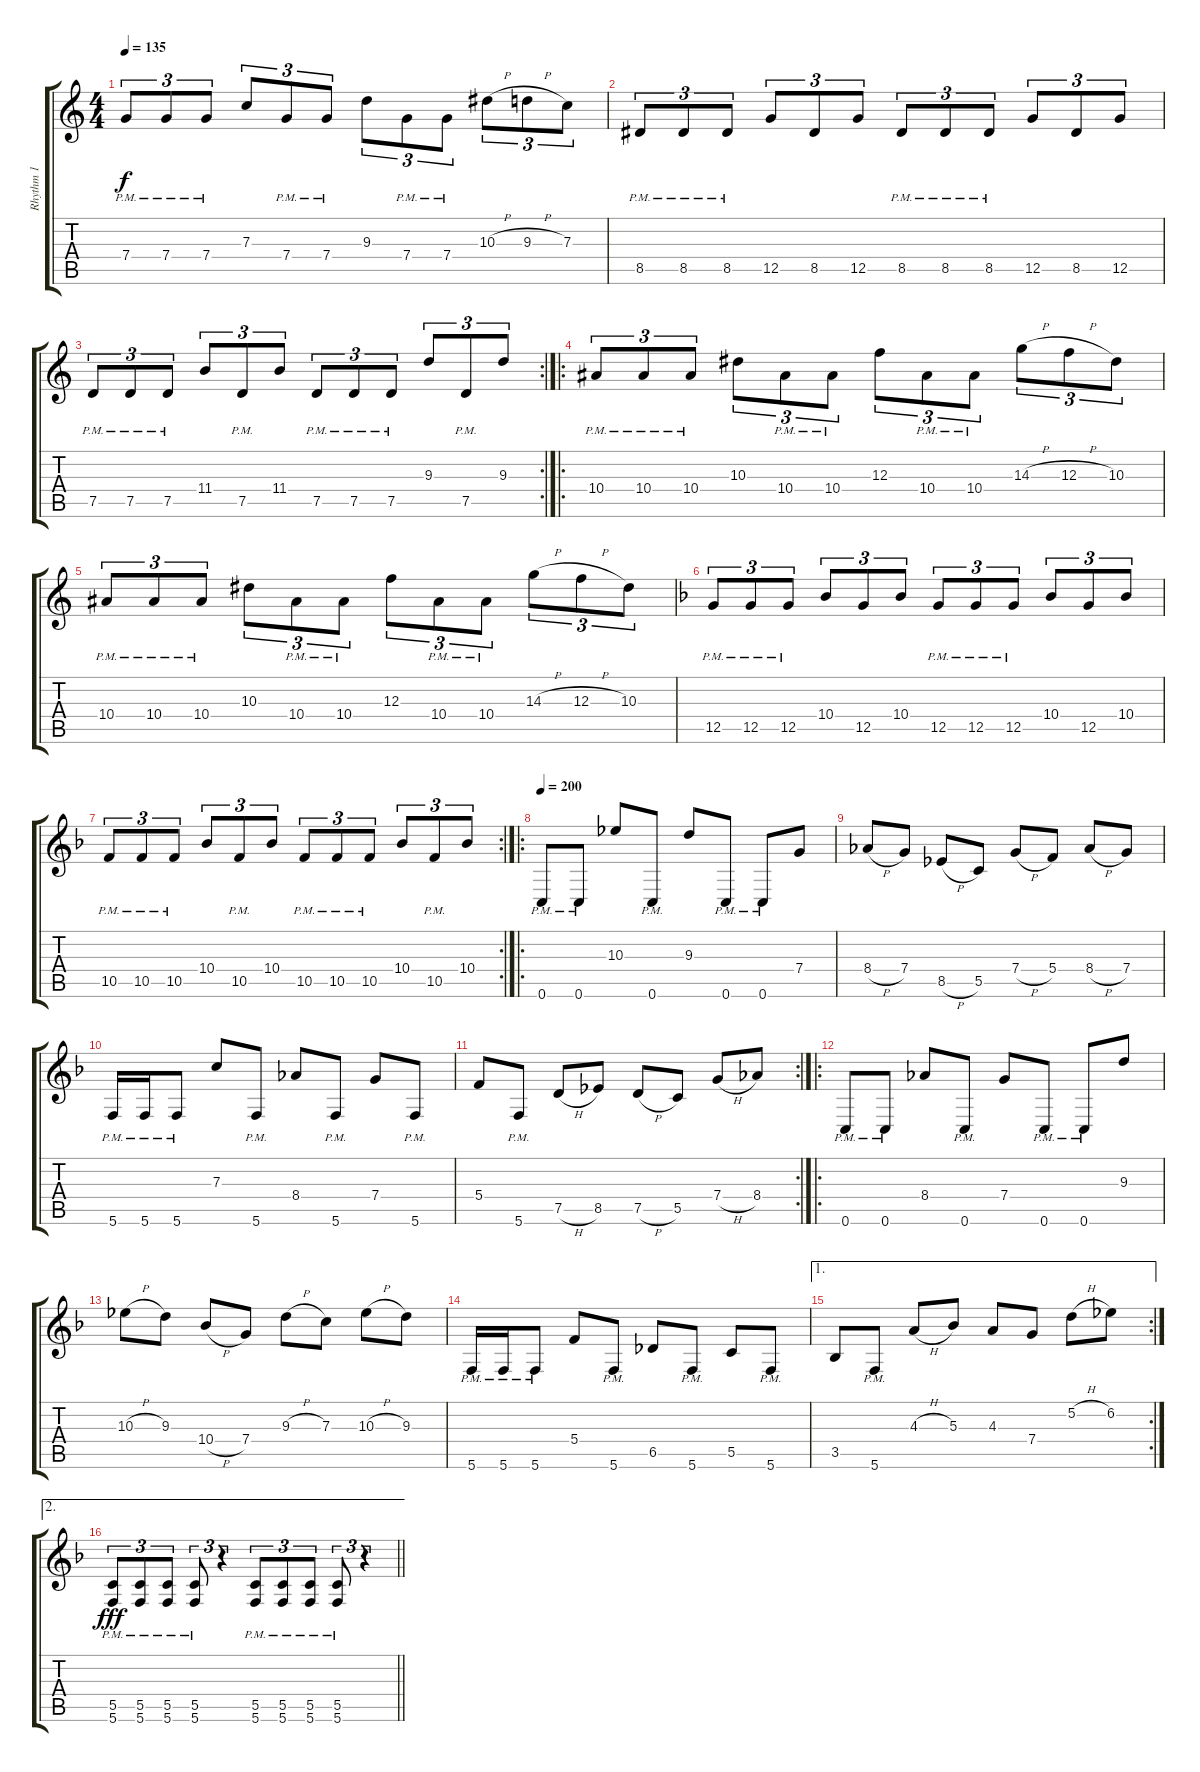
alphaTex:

\track ("Rhythm 1" "Rhythm 1") {instrument distortionguitar}
\staff {score tabs}
\tuning (D4 A3 F3 C3 G2 C2) {hide}
\ts (4 4)
\tempo 135
\clef g2
\ks c
7.4{pm}.8{tu (3 2) dy f} 7.4{pm}.8{tu (3 2)} 7.4{pm}.8{tu (3 2)} 7.3.8{tu (3 2)} 7.4{pm}.8{tu (3 2)} 7.4{pm}.8{tu (3 2)} 9.3.8{tu (3 2)} 7.4{pm}.8{tu (3 2)} 7.4{pm}.8{tu (3 2)} 10.3{h}.8{tu (3 2)} 9.3{h}.8{tu (3 2)} 7.3.8{tu (3 2)} |
8.5{pm}.8{tu (3 2)} 8.5{pm}.8{tu (3 2)} 8.5{pm}.8{tu (3 2)} 12.5.8{tu (3 2)} 8.5.8{tu (3 2)} 12.5.8{tu (3 2)} 8.5{pm}.8{tu (3 2)} 8.5{pm}.8{tu (3 2)} 8.5{pm}.8{tu (3 2)} 12.5.8{tu (3 2)} 8.5.8{tu (3 2)} 12.5.8{tu (3 2)} |
\rc 2
7.5{pm}.8{tu (3 2)} 7.5{pm}.8{tu (3 2)} 7.5{pm}.8{tu (3 2)} 11.4.8{tu (3 2)} 7.5{pm}.8{tu (3 2)} 11.4.8{tu (3 2)} 7.5{pm}.8{tu (3 2)} 7.5{pm}.8{tu (3 2)} 7.5{pm}.8{tu (3 2)} 9.3.8{tu (3 2)} 7.5{pm}.8{tu (3 2)} 9.3.8{tu (3 2)} |
\ro
10.4{pm}.8{tu (3 2)} 10.4{pm}.8{tu (3 2)} 10.4{pm}.8{tu (3 2)} 10.3.8{tu (3 2)} 10.4{pm}.8{tu (3 2)} 10.4{pm}.8{tu (3 2)} 12.3.8{tu (3 2)} 10.4{pm}.8{tu (3 2)} 10.4{pm}.8{tu (3 2)} 14.3{h}.8{tu (3 2)} 12.3{h}.8{tu (3 2)} 10.3.8{tu (3 2)} |
10.4{pm}.8{tu (3 2)} 10.4{pm}.8{tu (3 2)} 10.4{pm}.8{tu (3 2)} 10.3.8{tu (3 2)} 10.4{pm}.8{tu (3 2)} 10.4{pm}.8{tu (3 2)} 12.3.8{tu (3 2)} 10.4{pm}.8{tu (3 2)} 10.4{pm}.8{tu (3 2)} 14.3{h}.8{tu (3 2)} 12.3{h}.8{tu (3 2)} 10.3.8{tu (3 2)} |
\ks f
12.5{pm}.8{tu (3 2)} 12.5{pm}.8{tu (3 2)} 12.5{pm}.8{tu (3 2)} 10.4.8{tu (3 2)} 12.5.8{tu (3 2)} 10.4.8{tu (3 2)} 12.5{pm}.8{tu (3 2)} 12.5{pm}.8{tu (3 2)} 12.5{pm}.8{tu (3 2)} 10.4.8{tu (3 2)} 12.5.8{tu (3 2)} 10.4.8{tu (3 2)} |
\rc 2
10.5{pm}.8{tu (3 2)} 10.5{pm}.8{tu (3 2)} 10.5{pm}.8{tu (3 2)} 10.4.8{tu (3 2)} 10.5{pm}.8{tu (3 2)} 10.4.8{tu (3 2)} 10.5{pm}.8{tu (3 2)} 10.5{pm}.8{tu (3 2)} 10.5{pm}.8{tu (3 2)} 10.4.8{tu (3 2)} 10.5{pm}.8{tu (3 2)} 10.4.8{tu (3 2)} |
\ro
\tempo 200
0.6{pm}.8 0.6{pm}.8 10.3.8 0.6{pm}.8 9.3.8 0.6{pm}.8 0.6{pm}.8 7.4.8 |
8.4{h}.8 7.4.8 8.5{h}.8 5.5.8 7.4{h}.8 5.4.8 8.4{h}.8 7.4.8 |
5.6{pm}.16 5.6{pm}.16 5.6{pm}.8 7.3.8 5.6{pm}.8 8.4.8 5.6{pm}.8 7.4.8 5.6{pm}.8 |
\rc 2
5.4.8 5.6{pm}.8 7.5{h}.8 8.5.8 7.5{h}.8 5.5.8 7.4{h}.8 8.4.8 |
\ro
0.6{pm}.8 0.6{pm}.8 8.4.8 0.6{pm}.8 7.4.8 0.6{pm}.8 0.6{pm}.8 9.3.8 |
10.3{h}.8 9.3.8 10.4{h}.8 7.4.8 9.3{h}.8 7.3.8 10.3{h}.8 9.3.8 |
5.6{pm}.16 5.6{pm}.16 5.6{pm}.8 5.4.8 5.6{pm}.8 6.5.8 5.6{pm}.8 5.5.8 5.6{pm}.8 |
\ae 1
\rc 2
3.5.8 5.6{pm}.8 4.3{h}.8 5.3.8 4.3.8 7.4.8 5.2{h}.8 6.2.8 |
\ae 2
\barLineRight lightlight
(5.5{pm} 5.6{pm}).8{tu (3 2) dy fff} (5.5{pm} 5.6{pm}).8{tu (3 2)} (5.5{pm} 5.6{pm}).8{tu (3 2)} (5.5{pm} 5.6{pm}).8{tu (3 2)} r.4{tu (3 2)} (5.5{pm} 5.6{pm}).8{tu (3 2)} (5.5{pm} 5.6{pm}).8{tu (3 2)} (5.5{pm} 5.6{pm}).8{tu (3 2)} (5.5{pm} 5.6{pm}).8{tu (3 2)} r.4{tu (3 2)}
